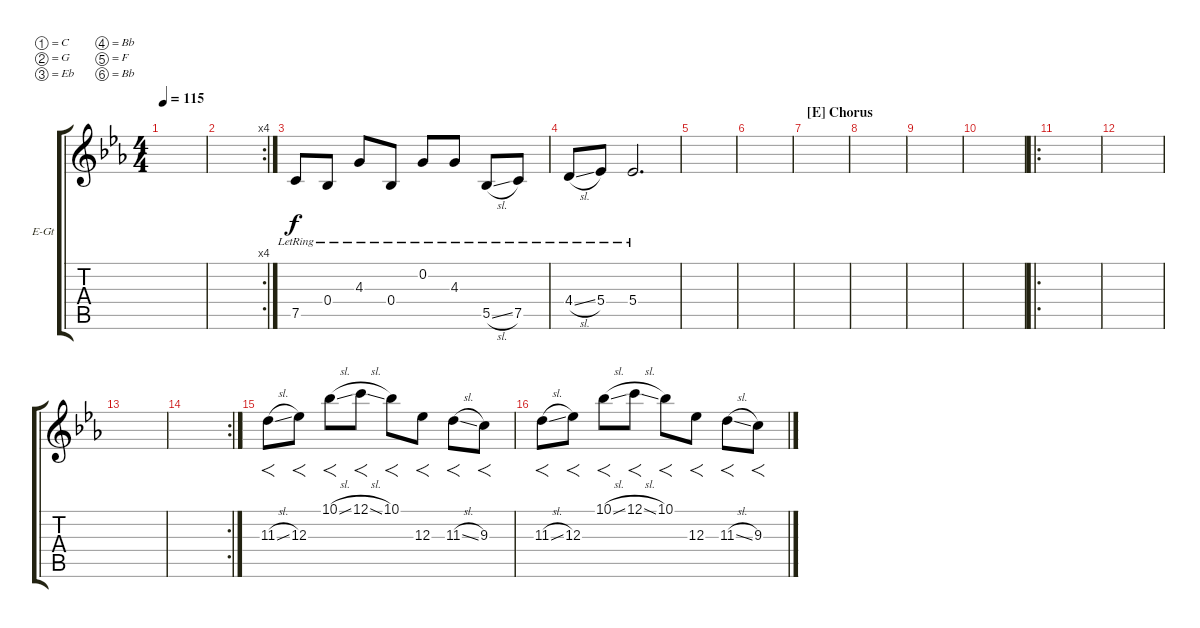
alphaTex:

\bracketExtendMode groupsimilarinstruments
\firstSystemTrackNameOrientation horizontal
\otherSystemsTrackNameOrientation horizontal
\track ("Clean L" "E-Gt") {instrument electricguitarclean}
\staff {score tabs}
\tuning (C4 G3 Eb3 Bb2 F2 Bb1)
\ts (4 4)
\tempo 115
\clef g2
\ks cminor
|
\rc 4
|
7.5{lr}.8{dy f} 0.4{lr}.8 4.3{lr}.8 0.4{lr}.8 0.2{lr}.8 4.3{lr}.8 5.5{sl lr}.8 7.5{lr}.8 |
4.4{sl lr}.8 5.4{lr}.8 5.4{lr}.2{d} |
|
|
\section ("E" "Chorus")
|
|
|
|
\ro
|
|
|
\rc 2
|
11.3{sl}.8{f} 12.3.8{f} 10.1{sl}.8{f} 12.1{sl}.8{f} 10.1.8{f} 12.3.8{f} 11.3{sl}.8{f} 9.3.8{f} |
11.3{sl}.8{f} 12.3.8{f} 10.1{sl}.8{f} 12.1{sl}.8{f} 10.1.8{f} 12.3.8{f} 11.3{sl}.8{f} 9.3.8{f}
